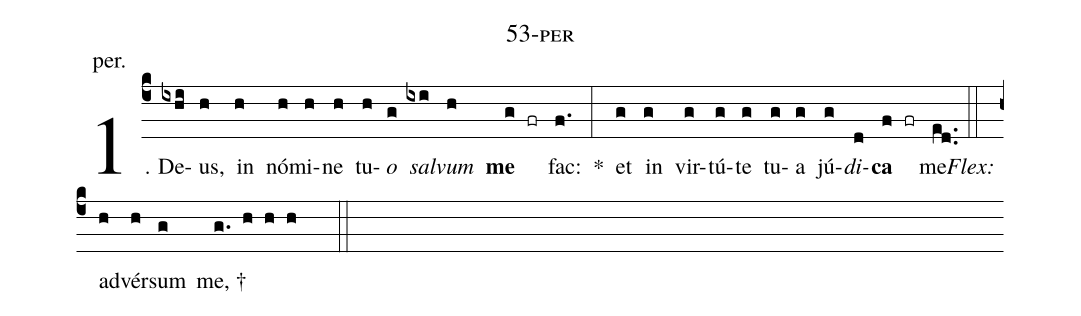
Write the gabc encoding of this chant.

name: 53-per;
annotation: per.;
%%
(c4)1. De(ixhi)us,(h) in(h) nó(h)mi(h)ne(h) tu(h)<i>o</i>(g) <i>sal</i>(ixi)<i>vum</i>(h) <b>me</b>(g fr) fac:(f.) *(:) et(g) in(g) vir(g)tú(g)te(g) tu(g)a(g) jú(g)<i>di</i>(d)<b>ca</b>(f fr) me.(ed..) (::)
<i>Flex:</i>()  ad(h)vér(h)sum(g) me, †(g. h h h  ::)
